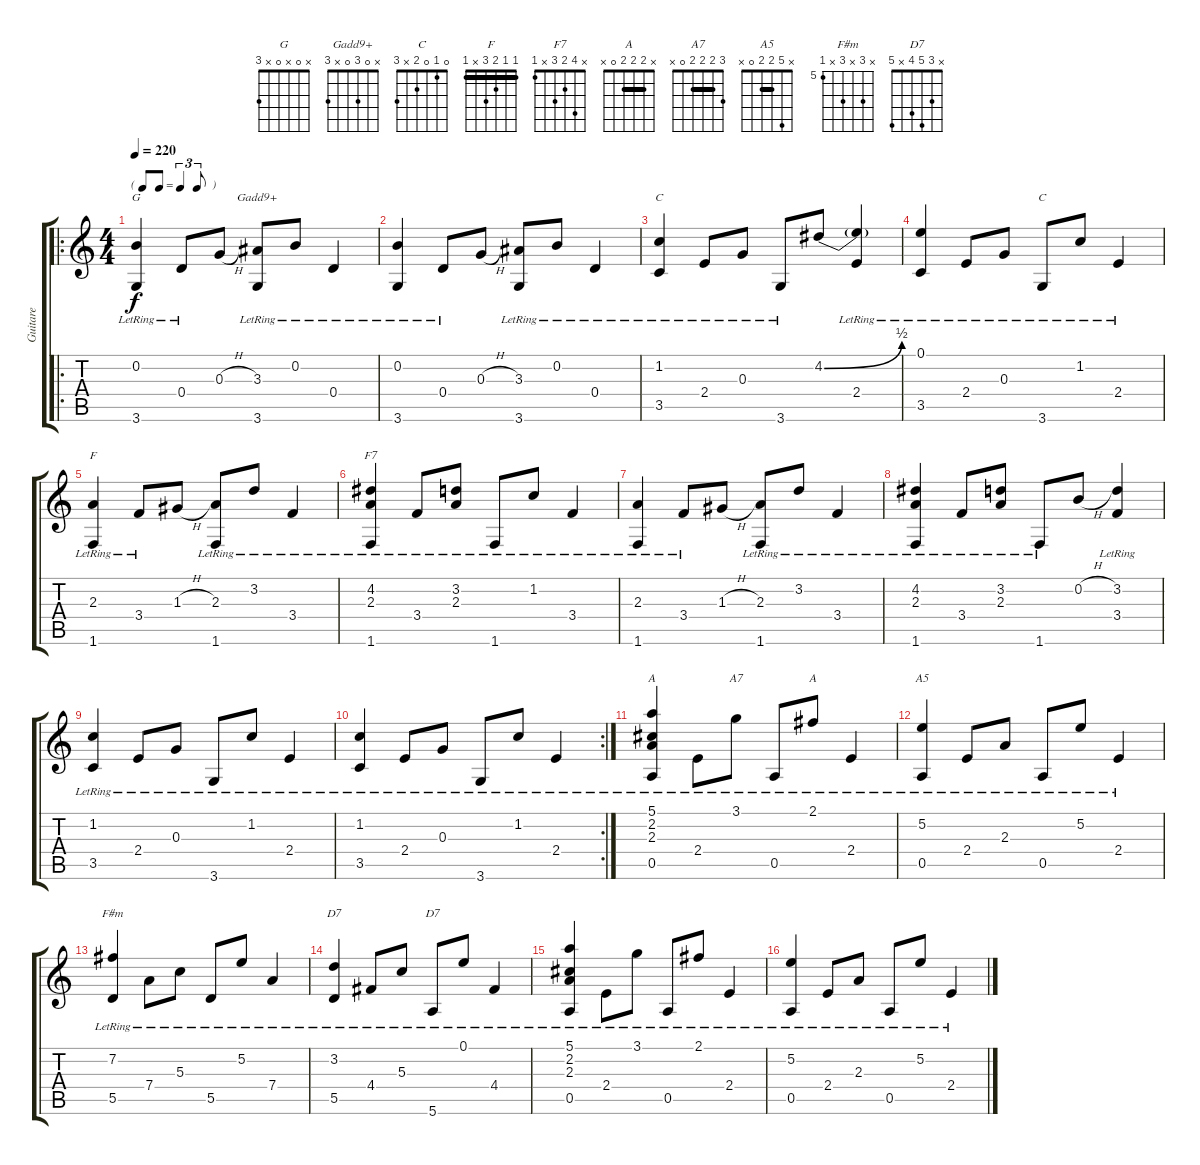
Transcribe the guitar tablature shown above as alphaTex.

\track ("Guitare" "Guitare") {instrument electricguitarjazz}
\staff {score tabs}
\tuning (E4 B3 G3 D3 A2 E2) {hide}
\chord ("G" x 0 x 0 x 3)
\chord ("Gadd9+" x 0 3 0 x 3)
\chord ("C" 0 1 0 2 3 x)
\chord ("C" 0 1 0 2 x 3)
\chord ("F" 1 1 2 3 x 1) {barre 1}
\chord ("F7" x 4 2 3 x 1) {barre 1}
\chord ("A" 5 2 2 2 0 x) {barre 2}
\chord ("A7" 3 2 2 2 0 x) {barre 2}
\chord ("A" x 2 2 2 0 x) {barre 2}
\chord ("A5" x 5 2 2 0 x) {barre 2}
\chord ("F#m" x 7 x 7 x 5) {firstfret 5 barre 5}
\chord ("D7" x 3 5 4 5 x)
\chord ("D7" x 3 5 4 x 5)
\ro
\ts (4 4)
\tf triplet8th
\tempo 220
\clef g2
\ks c
(0.2{lr} 3.6{lr}).4{ch "G" dy f} 0.4{lr}.8 0.3{h}.8 (3.3{lr} 3.6{lr}).8{ch "Gadd9+"} 0.2{lr}.8 0.4{lr}.4 |
(0.2{lr} 3.6{lr}).4 0.4{lr}.8 0.3{h}.8 (3.3{lr} 3.6{lr}).8 0.2{lr}.8 0.4{lr}.4 |
(1.2{lr} 3.5{lr}).4{ch "C"} 2.4{lr}.8 0.3{lr}.8 3.6{lr}.8 4.2{be (bend 0 0 60 2)}.8 (4.2{t} 2.4{lr}).4 |
(0.1{lr} 3.5{lr}).4 2.4{lr}.8 0.3{lr}.8 3.6{lr}.8{ch "C"} 1.2{lr}.8 2.4{lr}.4 |
(2.3{lr} 1.6{lr}).4{ch "F"} 3.4{lr}.8 1.3{h}.8 (2.3{lr} 1.6{lr}).8 3.2{lr}.8 3.4{lr}.4 |
(4.2{lr} 2.3{lr} 1.6{lr}).4{ch "F7"} 3.4{lr}.8 (3.2{lr} 2.3{lr}).8 1.6{lr}.8 1.2{lr}.8 3.4{lr}.4 |
(2.3{lr} 1.6{lr}).4 3.4{lr}.8 1.3{h}.8 (2.3{lr} 1.6{lr}).8 3.2{lr}.8 3.4{lr}.4 |
(4.2{lr} 2.3{lr} 1.6{lr}).4 3.4{lr}.8 (3.2{lr} 2.3{lr}).8 1.6{lr}.8 0.2{h}.8 (3.2{lr} 3.4{lr}).4 |
(1.2{lr} 3.5{lr}).4 2.4{lr}.8 0.3{lr}.8 3.6{lr}.8 1.2{lr}.8 2.4{lr}.4 |
\rc 2
(1.2{lr} 3.5{lr}).4 2.4{lr}.8 0.3{lr}.8 3.6{lr}.8 1.2{lr}.8 2.4{lr}.4 |
(5.1{lr} 2.2{lr} 2.3{lr} 0.5{lr}).4{ch "A"} 2.4{lr}.8 3.1{lr}.8{ch "A7"} 0.5{lr}.8 2.1{lr}.8{ch "A"} 2.4{lr}.4 |
(5.2{lr} 0.5{lr}).4{ch "A5"} 2.4{lr}.8 2.3{lr}.8 0.5{lr}.8 5.2{lr}.8 2.4{lr}.4 |
(7.2{lr} 5.5{lr}).4{ch "F#m"} 7.4{lr}.8 5.3{lr}.8 5.5{lr}.8 5.2{lr}.8 7.4{lr}.4 |
(3.2{lr} 5.5{lr}).4{ch "D7"} 4.4{lr}.8 5.3{lr}.8 5.6{lr}.8{ch "D7"} 0.1{lr}.8 4.4{lr}.4 |
(5.1{lr} 2.2{lr} 2.3{lr} 0.5{lr}).4 2.4{lr}.8 3.1{lr}.8 0.5{lr}.8 2.1{lr}.8 2.4{lr}.4 |
(5.2{lr} 0.5{lr}).4 2.4{lr}.8 2.3{lr}.8 0.5{lr}.8 5.2{lr}.8 2.4{lr}.4
